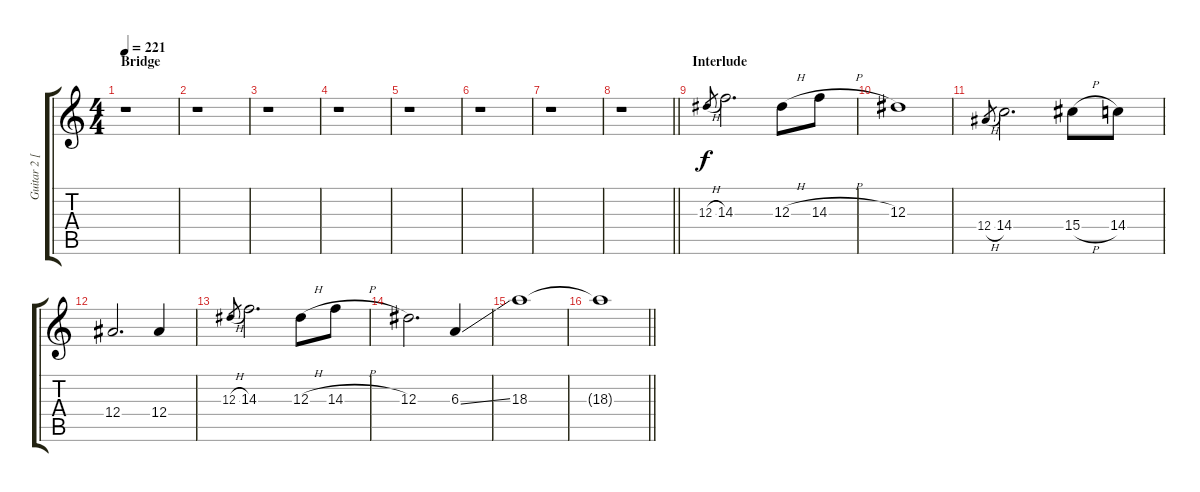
\track ("Guitar 2 [Josh Homme]" "Guitar 2 [") {instrument overdrivenguitar}
\staff {score tabs}
\tuning (C4 G3 Eb3 Bb2 F2 C2) {hide}
\ts (4 4)
\section ("" "Bridge")
\tempo 221
\clef g2
\ks c
r.1{dy f} |
r.1 |
r.1 |
r.1 |
r.1 |
r.1 |
r.1 |
\barLineRight lightlight
r.1 |
\section ("" "Interlude")
12.3{h}.8{gr} 14.3.2{d} 12.3{h}.8 14.3{h}.8 |
12.3.1 |
12.4{h}.8{gr} 14.4.2{d} 15.4{h}.8 14.4.8 |
12.4.2{d} 12.4.4 |
12.3{h}.8{gr} 14.3.2{d} 12.3{h}.8 14.3{h}.8 |
12.3.2{d} 6.3{ss}.4 |
18.3.1 |
\barLineRight lightlight
18.3{t}.1
